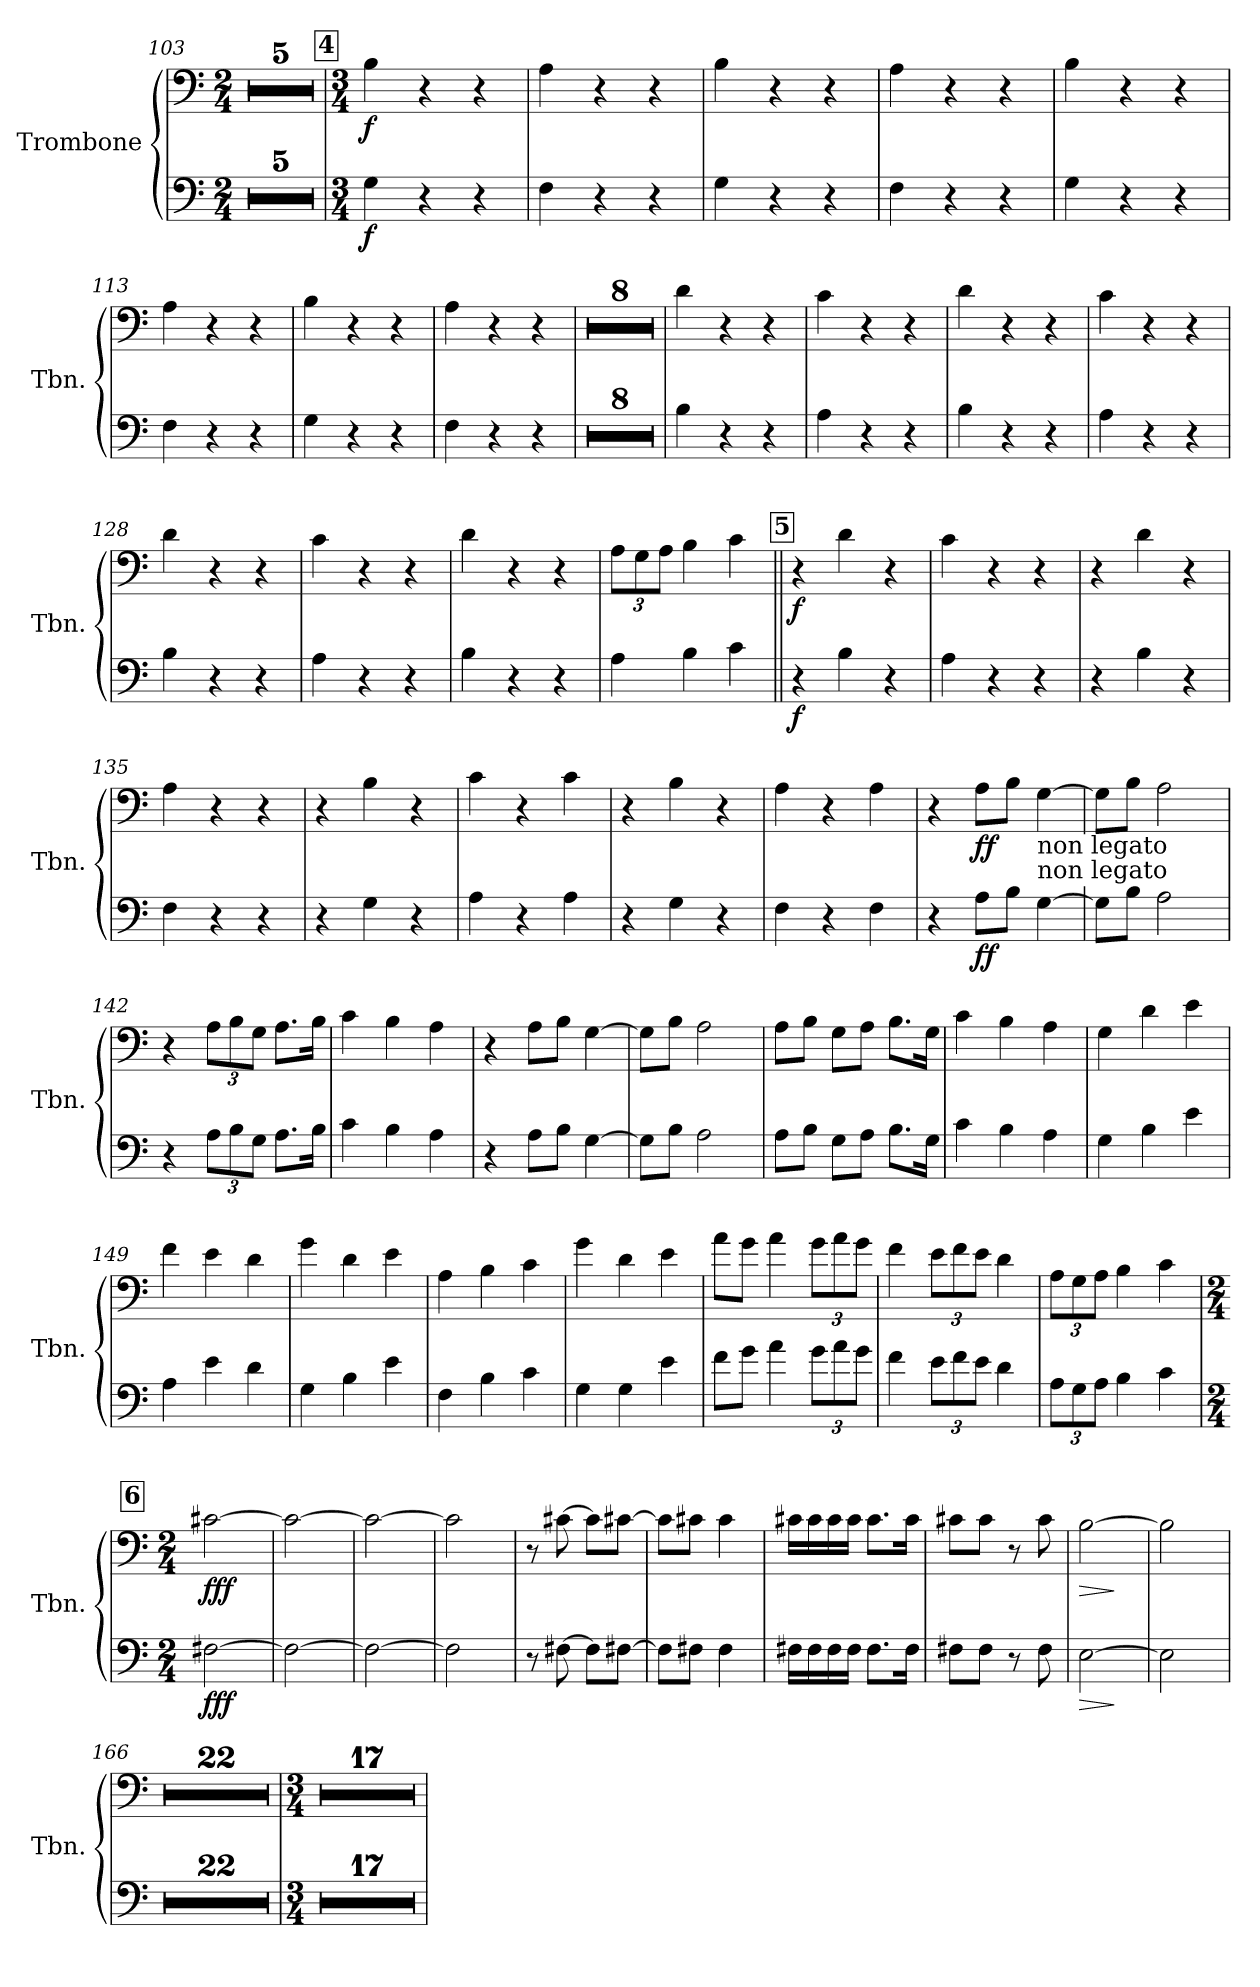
**kern	**dynam	**kern	**dynam
*part2	*part2	*part1	*part1
*staff2	*staff2	*staff1	*staff1
*I"Trombone	*	*I"Trombone	*
*I'Tbn.	*	*I'Tbn.	*
*clefF4	*	*clefF4	*
*k[]	*	*k[]	*
*M2/4	*	*M2/4	*
=103	=103	=103	=103
2r	.	2r	.
=104	=104	=104	=104
2r	.	2r	.
=105	=105	=105	=105
2r	.	2r	.
=106	=106	=106	=106
2r	.	2r	.
=107	=107	=107	=107
2r	.	2r	.
!!LO:REH:place=s1:a:B:fs=14:t=4
=108	=108	=108	=108
*M3/4	*	*M3/4	*
!	!LO:DY:b	!	!LO:DY:b
4G\	f	4B\	f
4r	.	4r	.
4r	.	4r	.
=109	=109	=109	=109
4F\	.	4A\	.
4r	.	4r	.
4r	.	4r	.
!!LO:LB:g=z
=110	=110	=110	=110
4G\	.	4B\	.
4r	.	4r	.
4r	.	4r	.
=111	=111	=111	=111
4F\	.	4A\	.
4r	.	4r	.
4r	.	4r	.
=112	=112	=112	=112
4G\	.	4B\	.
4r	.	4r	.
4r	.	4r	.
=113	=113	=113	=113
4F\	.	4A\	.
4r	.	4r	.
4r	.	4r	.
=114	=114	=114	=114
4G\	.	4B\	.
4r	.	4r	.
4r	.	4r	.
=115	=115	=115	=115
4F\	.	4A\	.
4r	.	4r	.
4r	.	4r	.
=116	=116	=116	=116
2.r	.	2.r	.
=117	=117	=117	=117
2.r	.	2.r	.
=118	=118	=118	=118
2.r	.	2.r	.
=119	=119	=119	=119
2.r	.	2.r	.
=120	=120	=120	=120
2.r	.	2.r	.
=121	=121	=121	=121
2.r	.	2.r	.
=122	=122	=122	=122
2.r	.	2.r	.
=123	=123	=123	=123
2.r	.	2.r	.
=124	=124	=124	=124
4B\	.	4d\	.
4r	.	4r	.
4r	.	4r	.
=125	=125	=125	=125
4A\	.	4c\	.
4r	.	4r	.
4r	.	4r	.
=126	=126	=126	=126
4B\	.	4d\	.
4r	.	4r	.
4r	.	4r	.
=127	=127	=127	=127
4A\	.	4c\	.
4r	.	4r	.
4r	.	4r	.
!!LO:PB:g=z
=128	=128	=128	=128
4B\	.	4d\	.
4r	.	4r	.
4r	.	4r	.
=129	=129	=129	=129
4A\	.	4c\	.
4r	.	4r	.
4r	.	4r	.
=130	=130	=130	=130
4B\	.	4d\	.
4r	.	4r	.
4r	.	4r	.
=131	=131	=131	=131
*	*	*Xbrackettup	*
4A\	.	12A\L	.
.	.	12G\	.
.	.	12A\J	.
4B\	.	4B\	.
4c\	.	4c\	.
!!LO:REH:place=s1:a:B:fs=14:t=5
=132||	=132||	=132||	=132||
!	!LO:DY:b	!	!LO:DY:b
4r	f	4r	f
4B\	.	4d\	.
4r	.	4r	.
=133	=133	=133	=133
4A\	.	4c\	.
4r	.	4r	.
4r	.	4r	.
=134	=134	=134	=134
4r	.	4r	.
4B\	.	4d\	.
4r	.	4r	.
=135	=135	=135	=135
4F\	.	4A\	.
4r	.	4r	.
4r	.	4r	.
=136	=136	=136	=136
4r	.	4r	.
4G\	.	4B\	.
4r	.	4r	.
=137	=137	=137	=137
4A\	.	4c\	.
4r	.	4r	.
4A\	.	4c\	.
=138	=138	=138	=138
4r	.	4r	.
4G\	.	4B\	.
4r	.	4r	.
!!LO:LB:g=z
=139	=139	=139	=139
4F\	.	4A\	.
4r	.	4r	.
4F\	.	4A\	.
=140	=140	=140	=140
4r	.	4r	.
!	!LO:DY:b	!	!LO:DY:b
8A\L	ff	8A\L	ff
8B\J	.	8B\J	.
!LO:TX:a:t=non legato	!	!	!
!LO:TX:a:t=non legato	!	!	!
[4G\	.	[4G\	.
=141	=141	=141	=141
8G\L]	.	8G\L]	.
8B\J	.	8B\J	.
2A\	.	2A\	.
=142	=142	=142	=142
4r	.	4r	.
*Xbrackettup	*	*	*
12A\L	.	12A\L	.
12B\	.	12B\	.
12G\J	.	12G\J	.
8.A\L	.	8.A\L	.
16B\Jk	.	16B\Jk	.
=143	=143	=143	=143
4c\	.	4c\	.
4B\	.	4B\	.
4A\	.	4A\	.
=144	=144	=144	=144
4r	.	4r	.
8A\L	.	8A\L	.
8B\J	.	8B\J	.
[4G\	.	[4G\	.
=145	=145	=145	=145
8G\L]	.	8G\L]	.
8B\J	.	8B\J	.
2A\	.	2A\	.
=146	=146	=146	=146
8A\L	.	8A\L	.
8B\J	.	8B\J	.
8G\L	.	8G\L	.
8A\J	.	8A\J	.
8.B\L	.	8.B\L	.
16G\Jk	.	16G\Jk	.
=147	=147	=147	=147
4c\	.	4c\	.
4B\	.	4B\	.
4A\	.	4A\	.
!!LO:LB:g=z
=148	=148	=148	=148
4G\	.	4G\	.
4B\	.	4d\	.
4e\	.	4e\	.
=149	=149	=149	=149
4A\	.	4f\	.
4e\	.	4e\	.
4d\	.	4d\	.
=150	=150	=150	=150
4G\	.	4g\	.
4B\	.	4d\	.
4e\	.	4e\	.
=151	=151	=151	=151
4F\	.	4A\	.
4B\	.	4B\	.
4c\	.	4c\	.
=152	=152	=152	=152
4G\	.	4g\	.
4G\	.	4d\	.
4e\	.	4e\	.
=153	=153	=153	=153
8f\L	.	8a\L	.
8g\J	.	8g\J	.
4a\	.	4a\	.
12g\L	.	12g\L	.
12a\	.	12a\	.
12g\J	.	12g\J	.
=154	=154	=154	=154
4f\	.	4f\	.
12e\L	.	12e\L	.
12f\	.	12f\	.
12e\J	.	12e\J	.
4d\	.	4d\	.
!!LO:LB:g=z
=155	=155	=155	=155
12A\L	.	12A\L	.
12G\	.	12G\	.
12A\J	.	12A\J	.
4B\	.	4B\	.
4c\	.	4c\	.
!!LO:REH:place=s1:a:B:fs=14:t=6
=156	=156	=156	=156
*M2/4	*	*M2/4	*
!	!LO:DY:b	!	!LO:DY:b
[2F#X\	fff	[2c#X\	fff
=157	=157	=157	=157
2F#\_	.	2c#\_	.
=158	=158	=158	=158
2F#\_	.	2c#\_	.
=159	=159	=159	=159
2F#\]	.	2c#\]	.
=160	=160	=160	=160
8r	.	8r	.
[8F#X\	.	[8c#X\	.
8F#\L]	.	8c#\L]	.
[8F#X\J	.	[8c#X\J	.
=161	=161	=161	=161
8F#\L]	.	8c#\L]	.
8F#X\J	.	8c#X\J	.
4F#\	.	4c#\	.
=162	=162	=162	=162
16F#X\LL	.	16c#X\LL	.
16F#\	.	16c#\	.
16F#\	.	16c#\	.
16F#\JJ	.	16c#\JJ	.
8.F#\L	.	8.c#\L	.
16F#\Jk	.	16c#\Jk	.
=163	=163	=163	=163
8F#X\L	.	8c#X\L	.
8F#\J	.	8c#\J	.
8r	.	8r	.
8F#\	.	8c#\	.
!!LO:LB:g=z
=164	=164	=164	=164
!	!LO:HP:b	!	!LO:HP:b
[2E\	>	[2B\	>
.	]	.	]
=165	=165	=165	=165
2E\]	.	2B\]	.
=166	=166	=166	=166
2r	.	2r	.
=167	=167	=167	=167
2r	.	2r	.
=168	=168	=168	=168
2r	.	2r	.
=169	=169	=169	=169
2r	.	2r	.
=170	=170	=170	=170
2r	.	2r	.
=171	=171	=171	=171
2r	.	2r	.
=172	=172	=172	=172
2r	.	2r	.
=173	=173	=173	=173
2r	.	2r	.
=174	=174	=174	=174
2r	.	2r	.
=175	=175	=175	=175
2r	.	2r	.
=176	=176	=176	=176
2r	.	2r	.
=177	=177	=177	=177
2r	.	2r	.
=178	=178	=178	=178
2r	.	2r	.
=179	=179	=179	=179
2r	.	2r	.
=180	=180	=180	=180
2r	.	2r	.
=181	=181	=181	=181
2r	.	2r	.
=182	=182	=182	=182
2r	.	2r	.
=183	=183	=183	=183
2r	.	2r	.
=184	=184	=184	=184
2r	.	2r	.
=185	=185	=185	=185
2r	.	2r	.
=186	=186	=186	=186
2r	.	2r	.
=187	=187	=187	=187
2r	.	2r	.
=188	=188	=188	=188
*M3/4	*	*M3/4	*
2.r	.	2.r	.
=189	=189	=189	=189
2.r	.	2.r	.
=190	=190	=190	=190
2.r	.	2.r	.
=191	=191	=191	=191
2.r	.	2.r	.
=192	=192	=192	=192
2.r	.	2.r	.
=193	=193	=193	=193
2.r	.	2.r	.
=194	=194	=194	=194
2.r	.	2.r	.
=195	=195	=195	=195
2.r	.	2.r	.
=196	=196	=196	=196
2.r	.	2.r	.
=197	=197	=197	=197
2.r	.	2.r	.
=198	=198	=198	=198
2.r	.	2.r	.
=199	=199	=199	=199
2.r	.	2.r	.
=200	=200	=200	=200
2.r	.	2.r	.
=201	=201	=201	=201
2.r	.	2.r	.
=202	=202	=202	=202
2.r	.	2.r	.
=203	=203	=203	=203
2.r	.	2.r	.
=204	=204	=204	=204
2.r	.	2.r	.
=	=	=	=
*-	*-	*-	*-
